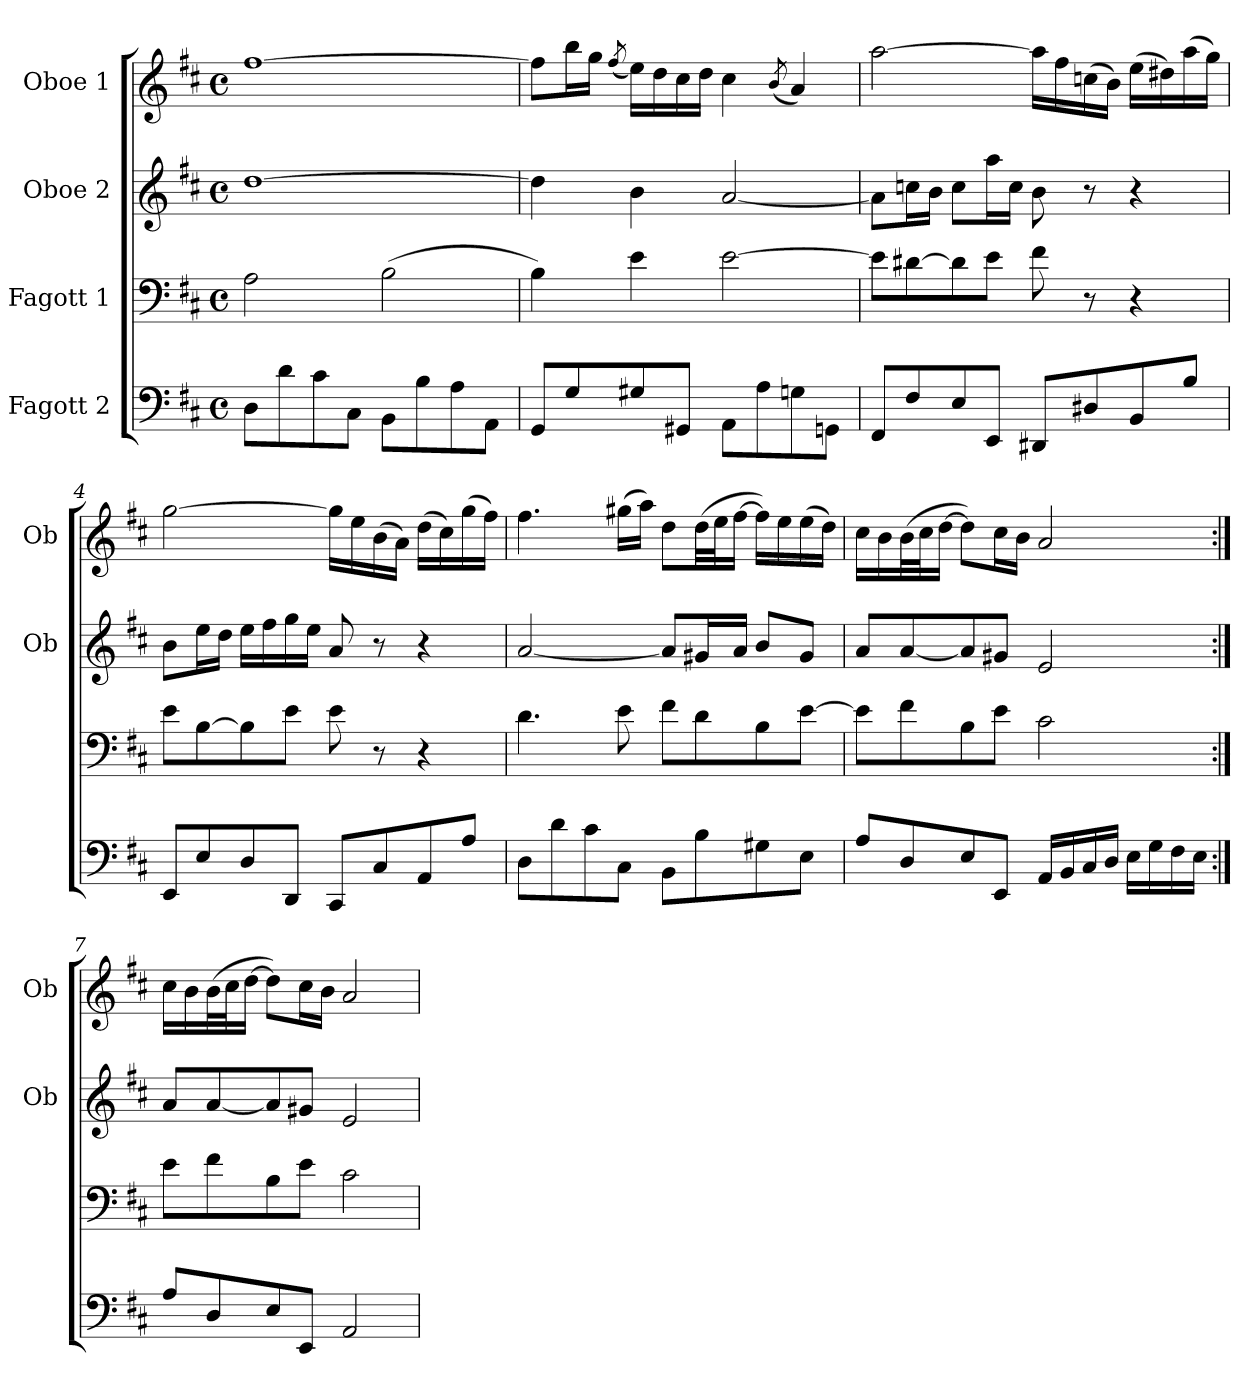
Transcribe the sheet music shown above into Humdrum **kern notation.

**kern	**kern	**kern	**kern
*part4	*part3	*part2	*part1
*staff4	*staff3	*staff2	*staff1
*I"Fagott 2	*I"Fagott 1	*I"Oboe 2	*I"Oboe 1
*	*	*I'Ob	*I'Ob
*clefF4	*clefF4	*clefG2	*clefG2
*k[f#c#]	*k[f#c#]	*k[f#c#]	*k[f#c#]
*M4/4	*M4/4	*M4/4	*M4/4
*met(c)	*met(c)	*met(c)	*met(c)
*MM35	*MM35	*MM35	*MM35
=1	=1	=1	=1
8D\L	2A\	[1dd	[1ff#
8d\	.	.	.
8c#\	.	.	.
8C#\J	.	.	.
8BB\L	(2B\	.	.
8B\	.	.	.
8A\	.	.	.
8AA\J	.	.	.
=2	=2	=2	=2
8GG/L	4B\)	4dd\]	8ff#\L]
8G/	.	.	16bb\L
.	.	.	16gg\JJ
.	.	.	(8qff#/
8G#X/	4e\	4b\	16ee\LL)
.	.	.	16dd\
8GG#X/J	.	.	16cc#\
.	.	.	16dd\JJ
8AA\L	[2e\	[2a/	4cc#\
8A\	.	.	.
.	.	.	(8qb/
8Gn\	.	.	4a/)
8GGn\J	.	.	.
=3	=3	=3	=3
8FF#/L	8e\L]	8a\L]	[2aa\
8F#/	[8d#X\	16ccn\L	.
.	.	16b\JJ	.
8E/	8d#\]	8cc\L	.
8EE/J	8e\J	16aa\L	.
.	.	16cc\JJ	.
8DD#X/L	8f#\	8b\	16aa\LL]
.	.	.	16ff#\
8D#X/	8r	8r	(16ccn\
.	.	.	16b\JJ)
8BB/	4r	4r	(16ee\LL
.	.	.	16dd#X\)
8B/J	.	.	(16aa\
.	.	.	16gg\JJ)
!!LO:LB:g=z
=4	=4	=4	=4
8EE/L	8e\L	8b\L	[2gg\
8E/	[8B\	16ee\L	.
.	.	16dd\JJ	.
8D/	8B\]	16ee\LL	.
.	.	16ff#\	.
8DD/J	8e\J	16gg\	.
.	.	16ee\JJ	.
8CC#/L	8e\	8a/	16gg\LL]
.	.	.	16ee\
8C#/	8r	8r	(16b\
.	.	.	16a\JJ)
8AA/	4r	4r	(16dd\LL
.	.	.	16cc#\)
8A/J	.	.	(16gg\
.	.	.	16ff#\JJ)
=5	=5	=5	=5
8D\L	4.d\	[2a/	4.ff#\
8d\	.	.	.
8c#\	.	.	.
8C#\J	8e\	.	(16gg#X\LL
.	.	.	16aa\JJ)
8BB\L	8f#\L	8a/L]	8dd\L
8B\	8d\	16g#X/L	(32dd\LL
.	.	.	32ee\J
.	.	16a/JJ	[16ff#\JJ
8G#X\	8B\	8b/L	16ff#\LL])
.	.	.	16ee\
8E\J	[8e\J	8g#/J	(16ee\
.	.	.	16dd\JJ)
!!LO:LB:g=z
=6	=6	=6	=6
8A/L	8e\L]	8a/L	16cc#\LL
.	.	.	16b\
8D/	8f#\	[8a/	(32b\L
.	.	.	32cc#\J
.	.	.	[16dd\JJ
8E/	8B\	8a/]	8dd\L])
8EE/J	8e\J	8g#X/J	16cc#\L
.	.	.	16b\JJ
16AA/LL	2c#\	2e/	2a/
16BB/	.	.	.
16C#/	.	.	.
16D/JJ	.	.	.
16E\LL	.	.	.
16G\	.	.	.
16F#\	.	.	.
16E\JJ	.	.	.
=7:|!	=7:|!	=7:|!	=7:|!
8A/L	8e\L	8a/L	16cc#\LL
.	.	.	16b\
8D/	8f#\	[8a/	(32b\L
.	.	.	32cc#\J
.	.	.	[16dd\JJ
8E/	8B\	8a/]	8dd\L])
8EE/J	8e\J	8g#X/J	16cc#\L
.	.	.	16b\JJ
2AA/	2c#\	2e/	2a/
=	=	=	=
*-	*-	*-	*-
